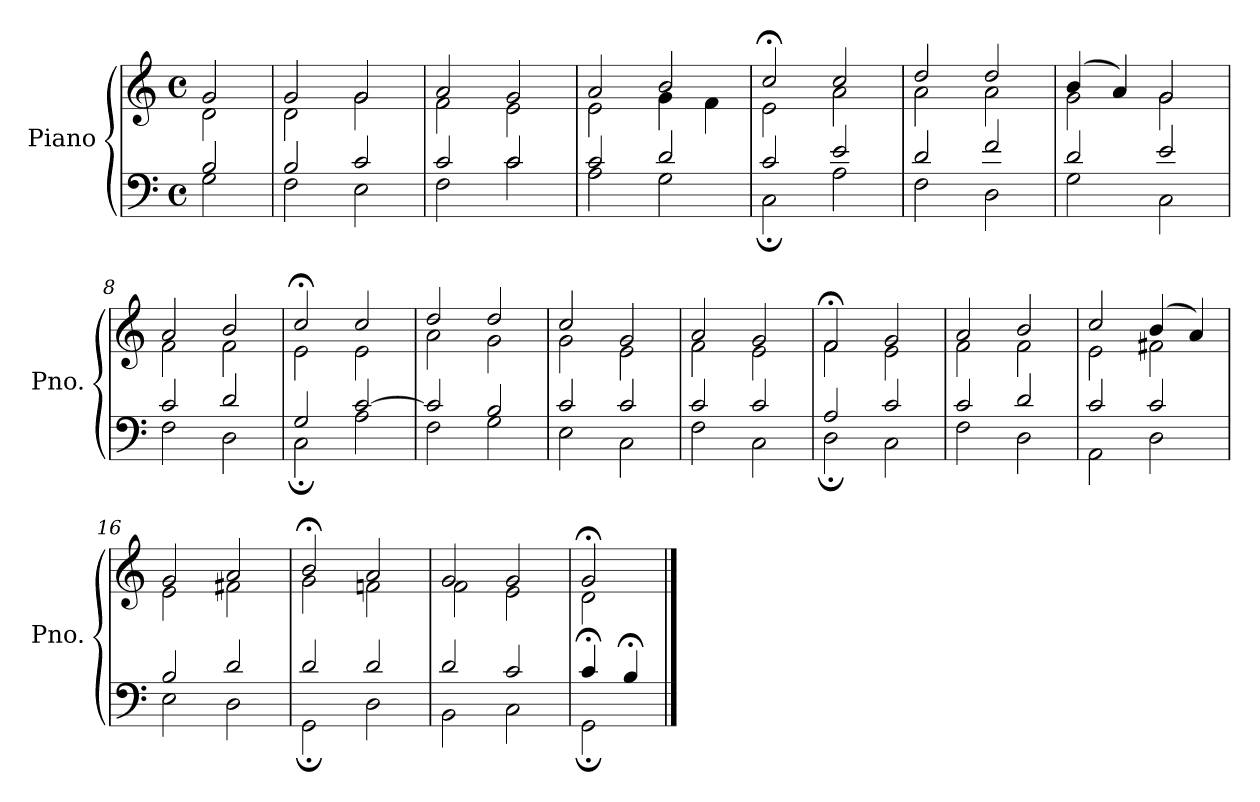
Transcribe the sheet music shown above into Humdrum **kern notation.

**kern	**kern
*part1	*part1
*staff2	*staff1
*I"Piano	*
*I'Pno.	*
*clefF4	*clefG2
*k[]	*k[]
*M4/4	*M4/4
*met(c)	*met(c)
=1	=1
*^	*^
2B/	2G\	2g/	2d\
=2	=2	=2	=2
2B/	2F\	2g/	2d\
2c/	2E\	2g/	2g\
=3	=3	=3	=3
2c/	2F\	2a/	2f\
2c/	2c\	2g/	2e\
=4	=4	=4	=4
2c/	2A\	2a/	2e\
2d/	2G\	2b/	4g\
.	.	.	4f\
=5	=5	=5	=5
2c/	2C;\	2cc;</	2e\
2e/	2A\	2cc/	2a\
=6	=6	=6	=6
2d/	2F\	2dd/	2a\
2f/	2D\	2dd/	2a\
!!LO:LB:g=z	!!
=7	=7	=7	=7
2d/	2G\	(4b/	2g\
.	.	4a/)	.
2e/	2C\	2g/	2g\
=8	=8	=8	=8
2c/	2F\	2a/	2f\
2d/	2D\	2b/	2f\
=9	=9	=9	=9
2G/	2C;\	2cc;</	2e\
[2c/	2A\	2cc/	2e\
=10	=10	=10	=10
2c/]	2F\	2dd/	2a\
2B/	2G\	2dd/	2g\
=11	=11	=11	=11
2c/	2E\	2cc/	2g\
2c/	2C\	2g/	2e\
=12	=12	=12	=12
2c/	2F\	2a/	2f\
2c/	2C\	2g/	2e\
!!LO:LB:g=z	!!
=13	=13	=13	=13
2A/	2D;\	2f;</	2f\
2c/	2C\	2g/	2e\
=14	=14	=14	=14
2c/	2F\	2a/	2f\
2d/	2D\	2b/	2f\
=15	=15	=15	=15
2c/	2AA\	2cc/	2e\
2c/	2D\	(4b/	2f#X\
.	.	4a/)	.
=16	=16	=16	=16
2B/	2E\	2g/	2e\
2d/	2D\	2a/	2f#X\
=17	=17	=17	=17
2d/	2GG;\	2b;</	2g\
2d/	2D\	2a/	2fn\
=18	=18	=18	=18
2d/	2BB\	2g/	2f\
2c/	2C\	2g/	2e\
=19	=19	=19	=19
4c;</	2GG;\	2g;</	2d\
4B;</	.	.	.
*v	*v	*	*
*	*v	*v
==	==
*-	*-
